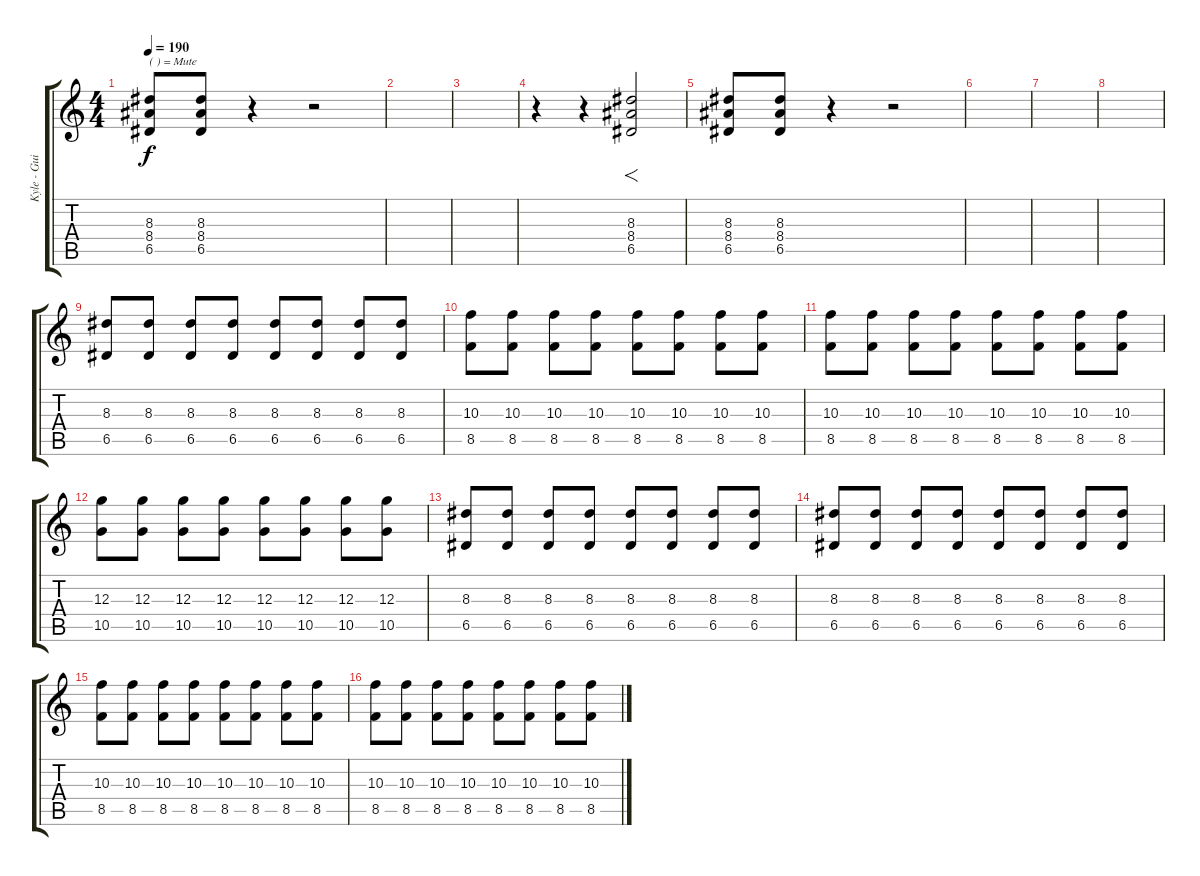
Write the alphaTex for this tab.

\track ("Kyle - Guitar 2" "Kyle - Gui") {instrument distortionguitar}
\staff {score tabs}
\tuning (E4 B3 G3 D3 A2 E2) {hide}
\ts (4 4)
\tempo 190
\clef g2
\ks c
(8.3 8.4 6.5).8{txt "( ) = Mute" dy f instrument distortionguitar} (8.3 8.4 6.5).8 r.4 r.2 |
|
|
r.4 r.4 (8.3 8.4 6.5).2{f} |
(8.3 8.4 6.5).8 (8.3 8.4 6.5).8 r.4 r.2 |
|
|
|
(8.3 6.5).8 (8.3 6.5).8 (8.3 6.5).8 (8.3 6.5).8 (8.3 6.5).8 (8.3 6.5).8 (8.3 6.5).8 (8.3 6.5).8 |
(10.3 8.5).8 (10.3 8.5).8 (10.3 8.5).8 (10.3 8.5).8 (10.3 8.5).8 (10.3 8.5).8 (10.3 8.5).8 (10.3 8.5).8 |
(10.3 8.5).8 (10.3 8.5).8 (10.3 8.5).8 (10.3 8.5).8 (10.3 8.5).8 (10.3 8.5).8 (10.3 8.5).8 (10.3 8.5).8 |
(12.3 10.5).8 (12.3 10.5).8 (12.3 10.5).8 (12.3 10.5).8 (12.3 10.5).8 (12.3 10.5).8 (12.3 10.5).8 (12.3 10.5).8 |
(8.3 6.5).8 (8.3 6.5).8 (8.3 6.5).8 (8.3 6.5).8 (8.3 6.5).8 (8.3 6.5).8 (8.3 6.5).8 (8.3 6.5).8 |
(8.3 6.5).8 (8.3 6.5).8 (8.3 6.5).8 (8.3 6.5).8 (8.3 6.5).8 (8.3 6.5).8 (8.3 6.5).8 (8.3 6.5).8 |
(10.3 8.5).8 (10.3 8.5).8 (10.3 8.5).8 (10.3 8.5).8 (10.3 8.5).8 (10.3 8.5).8 (10.3 8.5).8 (10.3 8.5).8 |
(10.3 8.5).8 (10.3 8.5).8 (10.3 8.5).8 (10.3 8.5).8 (10.3 8.5).8 (10.3 8.5).8 (10.3 8.5).8 (10.3 8.5).8
